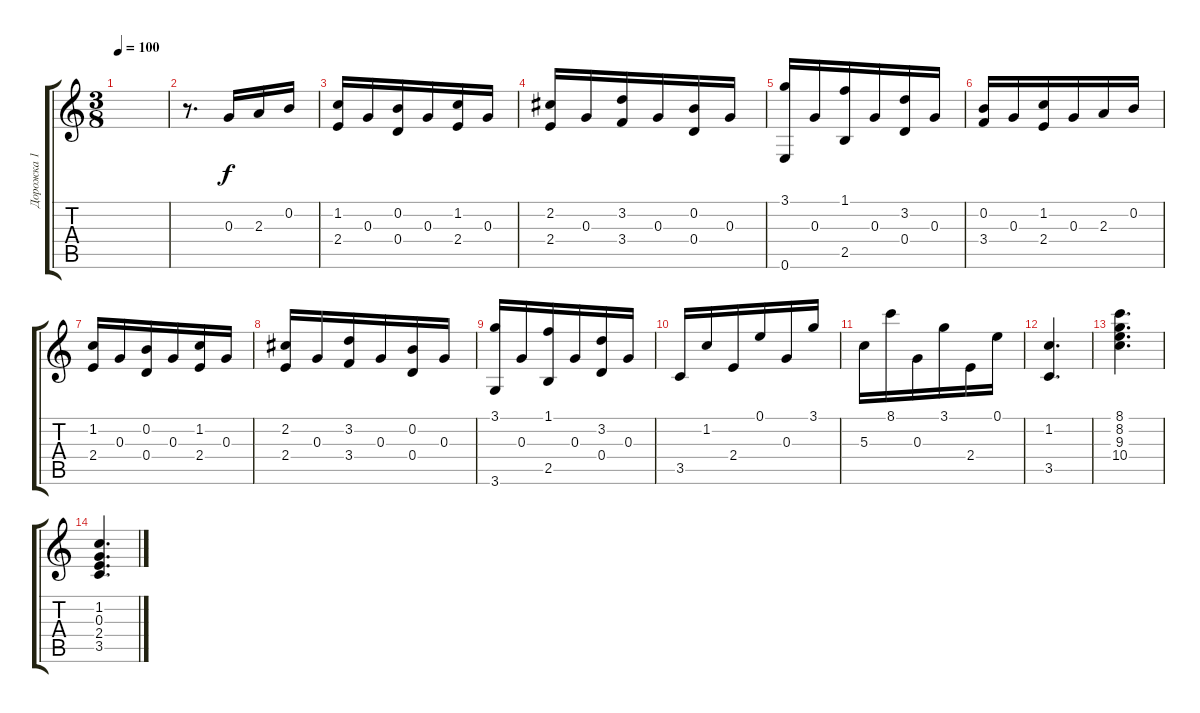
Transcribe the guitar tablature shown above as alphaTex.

\track ("Дорожка 1" "Дорожка 1") {instrument acousticguitarnylon}
\staff {score tabs}
\tuning (E4 B3 G3 D3 A2 E2) {hide}
\ts (3 8)
\tempo 100
\clef g2
\ks c
|
r.8{d} 0.3.16 2.3.16 0.2.16 |
(1.2 2.4).16 0.3.16 (0.2 0.4).16 0.3.16 (1.2 2.4).16 0.3.16 |
(2.2 2.4).16 0.3.16 (3.2 3.4).16 0.3.16 (0.2 0.4).16 0.3.16 |
(3.1 0.6).16 0.3.16 (1.1 2.5).16 0.3.16 (3.2 0.4).16 0.3.16 |
(0.2 3.4).16 0.3.16 (1.2 2.4).16 0.3.16 2.3.16 0.2.16 |
(1.2 2.4).16 0.3.16 (0.2 0.4).16 0.3.16 (1.2 2.4).16 0.3.16 |
(2.2 2.4).16 0.3.16 (3.2 3.4).16 0.3.16 (0.2 0.4).16 0.3.16 |
(3.1 3.6).16 0.3.16 (1.1 2.5).16 0.3.16 (3.2 0.4).16 0.3.16 |
3.5.16 1.2.16 2.4.16 0.1.16 0.3.16 3.1.16 |
5.3.16 8.1.16 0.3.16 3.1.16 2.4.16 0.1.16 |
(1.2 3.5).4{d} |
(8.1 8.2 9.3 10.4).4{d} |
(1.2 0.3 2.4 3.5).4{d}
